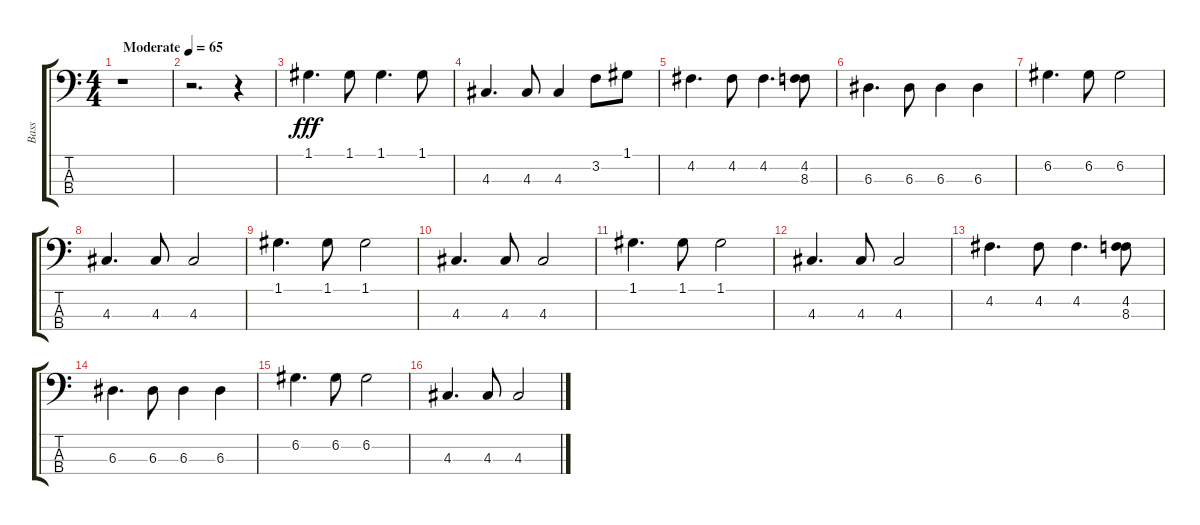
\track ("Bass" "Bass") {instrument acousticbass}
\staff {score tabs}
\tuning (G2 D2 A1 E1) {hide}
\ts (4 4)
\tempo (65 "Moderate")
\clef f4
\ks c
r.1{dy fff instrument acousticbass} |
r.2{d} r.4 |
1.1.4{d} 1.1.8 1.1.4{d} 1.1.8 |
4.3.4{d} 4.3.8 4.3.4 3.2.8 1.1.8 |
4.2.4{d} 4.2.8 4.2.4{d} (4.2 8.3).8 |
6.3.4{d} 6.3.8 6.3.4 6.3.4 |
6.2.4{d} 6.2.8 6.2.2 |
4.3.4{d} 4.3.8 4.3.2 |
1.1.4{d} 1.1.8 1.1.2 |
4.3.4{d} 4.3.8 4.3.2 |
1.1.4{d} 1.1.8 1.1.2 |
4.3.4{d} 4.3.8 4.3.2 |
4.2.4{d} 4.2.8 4.2.4{d} (4.2 8.3).8 |
6.3.4{d} 6.3.8 6.3.4 6.3.4 |
6.2.4{d} 6.2.8 6.2.2 |
4.3.4{d} 4.3.8 4.3.2
